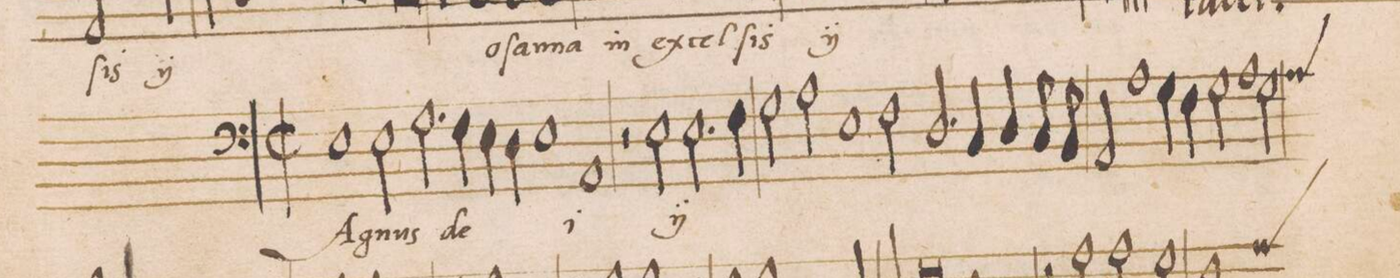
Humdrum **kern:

**kern	**text	**text
*I"BASVS	*	*
*clefF4	*	*
*k[]	*	*
*met(C|)	*	*
*M2/1	*	*
1E	Ag-	.
2E\	-nus	.
2.G\	de-	.
=2-	=2-	=2-
4F\	.	.
4E\	.	.
4D\	.	.
1E	.	.
=3-	=3-	=3-
1AA	-i	.
2r	.	.
*	*ij	*
2E\	Ag-	.
=4-	=4-	=4-
2.E\	-nus	.
*	*Xij	*
4F\	.	.
2G\	.	.
2A\	.	.
=5-	=5-	=5-
1E	.	.
2F\	.	.
2.D/	.	.
=6-	=6-	=6-
4C/	.	.
4D/	.	.
8C/	.	.
8BB/	.	.
2AA/	.	.
1A\	.	.
=7-	=7-	=7-
4G\	.	.
4F\	.	.
2G\	.	.
1A\	.	.
=8-	=8-	=8-
*custos:A	*	*
2G\	.	.
*-	*-	*-
